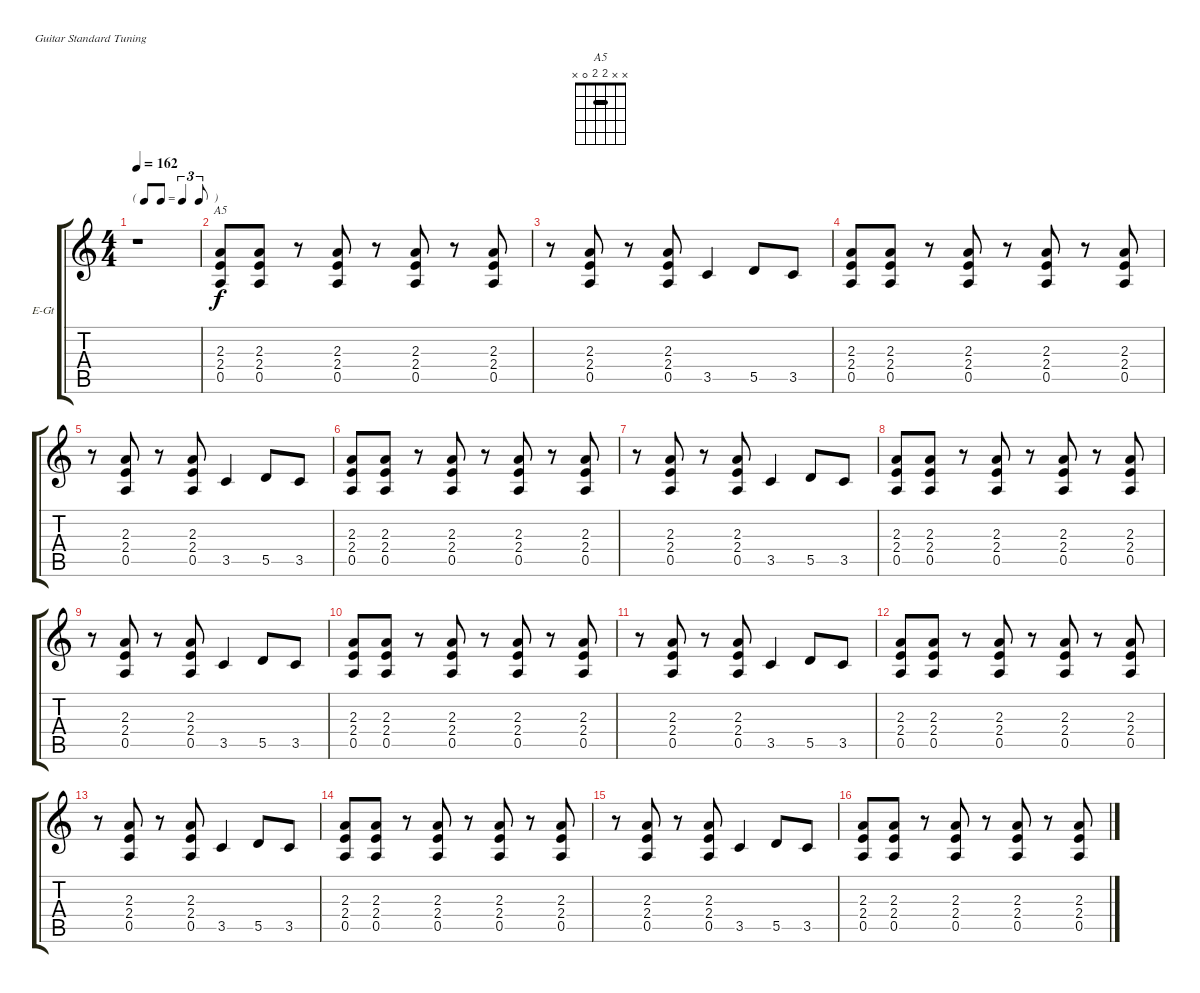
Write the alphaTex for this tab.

\bracketExtendMode groupsimilarinstruments
\firstSystemTrackNameOrientation horizontal
\otherSystemsTrackNameOrientation horizontal
\track ("Rhythm Guitar (Left)" "E-Gt") {instrument distortionguitar}
\staff {score tabs}
\tuning (E4 B3 G3 D3 A2 E2)
\chord ("A5" x x 2 2 0 x) {showfingering false barre 2}
\ts (4 4)
\tf triplet8th
\tempo 162
\clef g2
\ks c
r.1{dy f} |
(2.3 2.4 0.5).8{ch "A5"} (2.3 2.4 0.5).8 r.8 (2.3 2.4 0.5).8 r.8 (2.3 2.4 0.5).8 r.8 (2.3 2.4 0.5).8 |
r.8 (2.3 2.4 0.5).8 r.8 (2.3 2.4 0.5).8 3.5.4 5.5.8 3.5.8 |
(2.3 2.4 0.5).8 (2.3 2.4 0.5).8 r.8 (2.3 2.4 0.5).8 r.8 (2.3 2.4 0.5).8 r.8 (2.3 2.4 0.5).8 |
r.8 (2.3 2.4 0.5).8 r.8 (2.3 2.4 0.5).8 3.5.4 5.5.8 3.5.8 |
(2.3 2.4 0.5).8 (2.3 2.4 0.5).8 r.8 (2.3 2.4 0.5).8 r.8 (2.3 2.4 0.5).8 r.8 (2.3 2.4 0.5).8 |
r.8 (2.3 2.4 0.5).8 r.8 (2.3 2.4 0.5).8 3.5.4 5.5.8 3.5.8 |
(2.3 2.4 0.5).8 (2.3 2.4 0.5).8 r.8 (2.3 2.4 0.5).8 r.8 (2.3 2.4 0.5).8 r.8 (2.3 2.4 0.5).8 |
r.8 (2.3 2.4 0.5).8 r.8 (2.3 2.4 0.5).8 3.5.4 5.5.8 3.5.8 |
(2.3 2.4 0.5).8 (2.3 2.4 0.5).8 r.8 (2.3 2.4 0.5).8 r.8 (2.3 2.4 0.5).8 r.8 (2.3 2.4 0.5).8 |
r.8 (2.3 2.4 0.5).8 r.8 (2.3 2.4 0.5).8 3.5.4 5.5.8 3.5.8 |
(2.3 2.4 0.5).8 (2.3 2.4 0.5).8 r.8 (2.3 2.4 0.5).8 r.8 (2.3 2.4 0.5).8 r.8 (2.3 2.4 0.5).8 |
r.8 (2.3 2.4 0.5).8 r.8 (2.3 2.4 0.5).8 3.5.4 5.5.8 3.5.8 |
(2.3 2.4 0.5).8 (2.3 2.4 0.5).8 r.8 (2.3 2.4 0.5).8 r.8 (2.3 2.4 0.5).8 r.8 (2.3 2.4 0.5).8 |
r.8 (2.3 2.4 0.5).8 r.8 (2.3 2.4 0.5).8 3.5.4 5.5.8 3.5.8 |
(2.3 2.4 0.5).8 (2.3 2.4 0.5).8 r.8 (2.3 2.4 0.5).8 r.8 (2.3 2.4 0.5).8 r.8 (2.3 2.4 0.5).8
